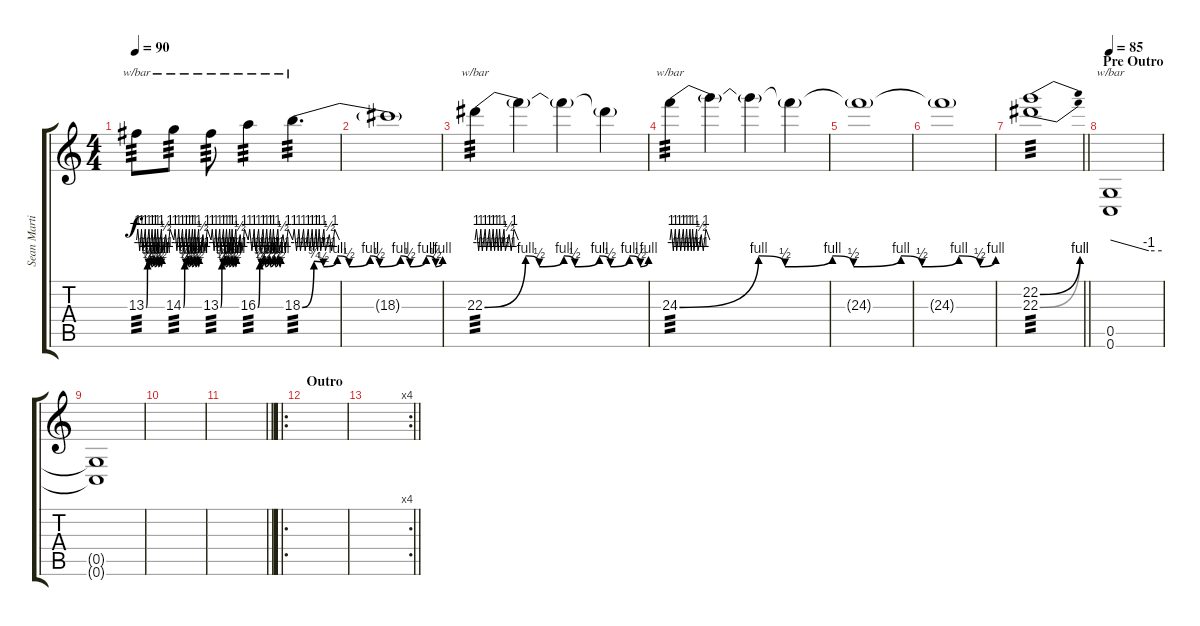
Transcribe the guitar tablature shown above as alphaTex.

\track ("Sean Martin solo" "Sean Marti") {instrument distortionguitar}
\staff {score tabs}
\tuning (D4 A3 F3 C3 G2 C2) {hide}
\ts (4 4)
\tempo 90
\clef g2
\ks c
13.3{be (custom 0 0 5 3 9 2 15 4 20 2 29 4 33 2 42 4 46 2 53 4 57 2 60 4)}.8{tbe (custom default 0 0 2 4 5 -4 8 4 10 -4 14 4 16 -4 20 4 22 -4 25 4 27 -4 30 4 32 -4 34 4 36 -4 40 4 42 -4 47 2 50 -4 54 4 60 0) tp 3 dy f} 14.3{be (custom 0 0 5 3 9 2 15 4 20 2 29 4 33 2 42 4 46 2 53 4 57 2 60 4)}.8{tbe (custom default 0 0 2 4 5 -4 8 4 10 -4 14 4 16 -4 20 4 22 -4 25 4 27 -4 30 4 32 -4 34 4 36 -4 40 4 42 -4 47 2 50 -4 54 4 60 0) tp 3} 13.3{be (custom 0 0 5 3 9 2 15 4 20 2 29 4 33 2 42 4 46 2 53 4 57 2 60 4)}.8{tbe (custom default 0 0 2 4 5 -4 8 4 10 -4 14 4 16 -4 20 4 22 -4 25 4 27 -4 30 4 32 -4 34 4 36 -4 40 4 42 -4 47 2 50 -4 54 4 60 0) tp 3} 16.3{be (custom 0 0 5 3 9 2 15 4 20 2 29 4 33 2 42 4 46 2 53 4 57 2 60 4)}.4{tbe (custom default 0 0 2 4 5 -4 8 4 10 -4 14 4 16 -4 20 4 22 -4 25 4 27 -4 30 4 32 -4 34 4 36 -4 40 4 42 -4 47 2 50 -4 54 4 60 0) tp 3} 18.3{be (custom 0 0 5 3 9 2 15 4 20 2 29 4 33 2 42 4 46 2 53 4 57 2 60 4)}.4{d tbe (custom default 0 0 2 4 5 -4 8 4 10 -4 14 4 16 -4 20 4 22 -4 25 4 27 -4 30 4 32 -4 34 4 36 -4 40 4 42 -4 47 2 50 -4 54 4 60 0) tp 3} |
18.3{t}.1 |
22.3{be (custom 0 0 15 4 20 2 29 4 33 2 42 4 46 2 53 4 57 2 60 4)}.4{tbe (custom default 0 0 2 4 5 -4 8 4 10 -4 14 4 16 -4 20 4 22 -4 25 4 27 -4 30 4 32 -4 34 4 36 -4 40 4 42 -4 47 2 50 -4 54 4 60 0) tp 3} 22.3{t}.4 22.3{t}.4 22.3{t}.4 |
24.3{be (custom 0 0 15 4 20 2 29 4 33 2 42 4 46 2 53 4 57 2 60 4)}.4{tbe (custom default 0 0 2 4 5 -4 8 4 10 -4 14 4 16 -4 20 4 22 -4 25 4 27 -4 30 4 32 -4 34 4 36 -4 40 4 42 -4 47 2 50 -4 54 4 60 0) tp 3} 24.3{t}.4 24.3{t}.4 24.3{t}.4 |
24.3{t}.1 |
24.3{t}.1 |
\barLineRight lightlight
(22.2{be (bend 0 0 60 4)} 22.3{be (bend 0 0 60 4)}).1{tp 3} |
\section ("" "Pre Outro")
\tempo 85
(0.5 0.6).1{tbe (custom default 0 0 45 -4 60 -4)} |
(0.5{t} 0.6{t}).1 |
|
\barLineRight lightlight
|
\ro
\section ("" "Outro")
|
\rc 4
\barLineRight lightlight
